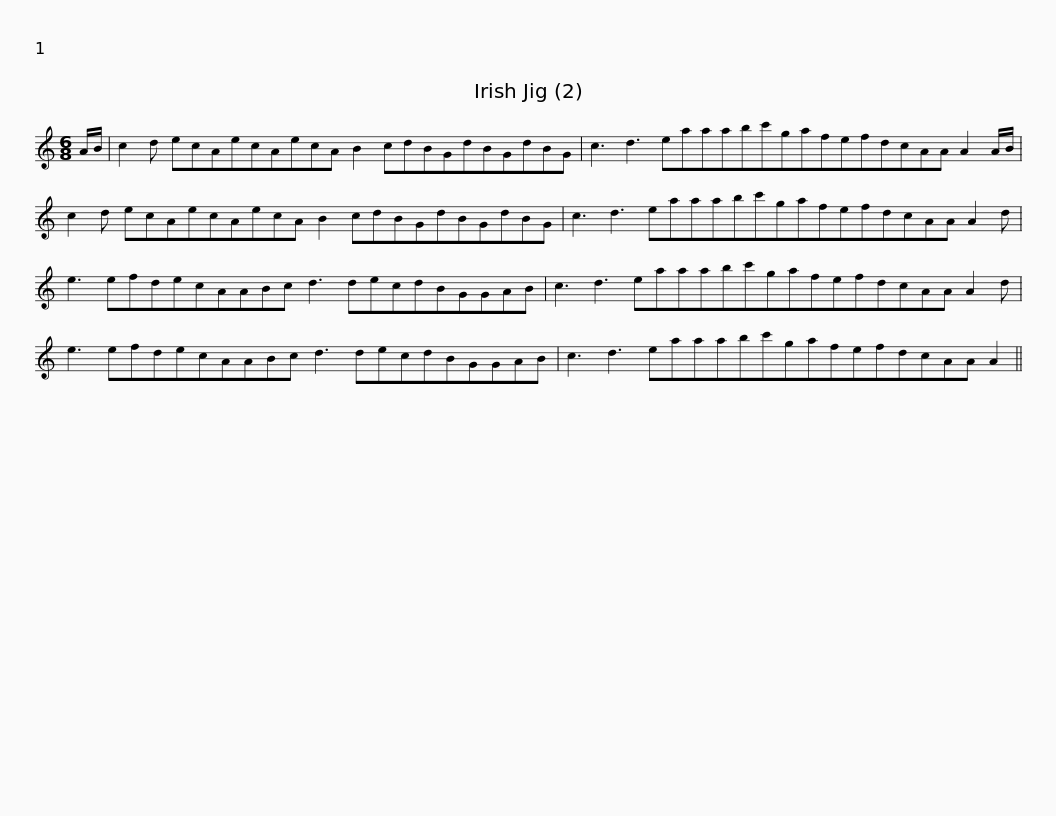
X:1
L:1/8
M:6/8
I:linebreak $
K:C
V:1 treble
V:1
 A/B/ | c2 d ecAecAecA B2 cdBGdBGdBG |$ c3 d3 eaaabc'gafefdcAA A2 A/B/ |$ c2 d ecAecAecA B2 cdBGdBGdBG |$ c3 d3 eaaabc'gafefdcAA A2 d |$ %5
 e3 efdecAABc d3 decdBGGAB |$ c3 d3 eaaabc'gafefdcAA A2 d |$ e3 efdecAABc d3 decdBGGAB |$ c3 d3 eaaabc'gafefdcAA A2 || %9
